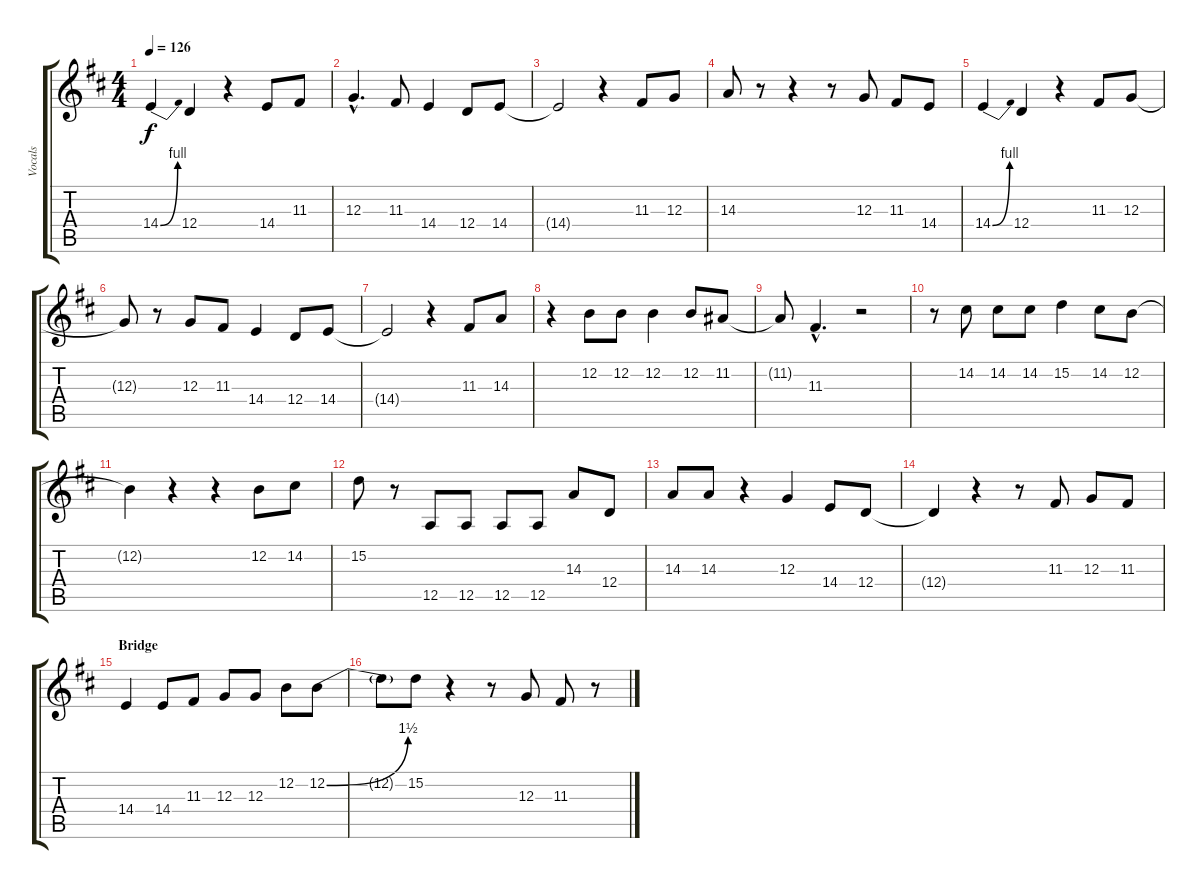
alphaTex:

\track ("Vocals" "Vocals") {instrument clarinet}
\staff {score tabs}
\tuning (E4 B3 G3 D3 A2 E2) {hide}
\ts (4 4)
\tempo 126
\clef g2
\ks d
14.4{be (bend 0 0 60 4)}.4{dy f} 12.4.4 r.4 14.4.8 11.3.8 |
12.3{hac}.4{d} 11.3.8 14.4.4 12.4.8 14.4.8 |
14.4{t}.2 r.4 11.3.8 12.3.8 |
14.3.8 r.8 r.4 r.8 12.3.8 11.3.8 14.4.8 |
14.4{be (bend 0 0 60 4)}.4 12.4.4 r.4 11.3.8 12.3.8 |
12.3{t}.8 r.8 12.3.8 11.3.8 14.4.4 12.4.8 14.4.8 |
14.4{t}.2 r.4 11.3.8 14.3.8 |
r.4 12.2.8 12.2.8 12.2.4 12.2.8 11.2.8 |
11.2{t}.8 11.3{hac}.4{d} r.2 |
r.8 14.2.8 14.2.8 14.2.8 15.2.4 14.2.8 12.2.8 |
12.2{t}.4 r.4 r.4 12.2.8 14.2.8 |
15.2.8 r.8 12.5.8 12.5.8 12.5.8 12.5.8 14.3.8 12.4.8 |
14.3.8 14.3.8 r.4 12.3.4 14.4.8 12.4.8 |
12.4{t}.4 r.4 r.8 11.3.8 12.3.8 11.3.8 |
\section ("" "Bridge")
14.4.4 14.4.8 11.3.8 12.3.8 12.3.8 12.2.8 12.2{be (bend 0 0 60 6)}.8 |
12.2{t}.8 15.2.8 r.4 r.8 12.3.8 11.3.8 r.8
